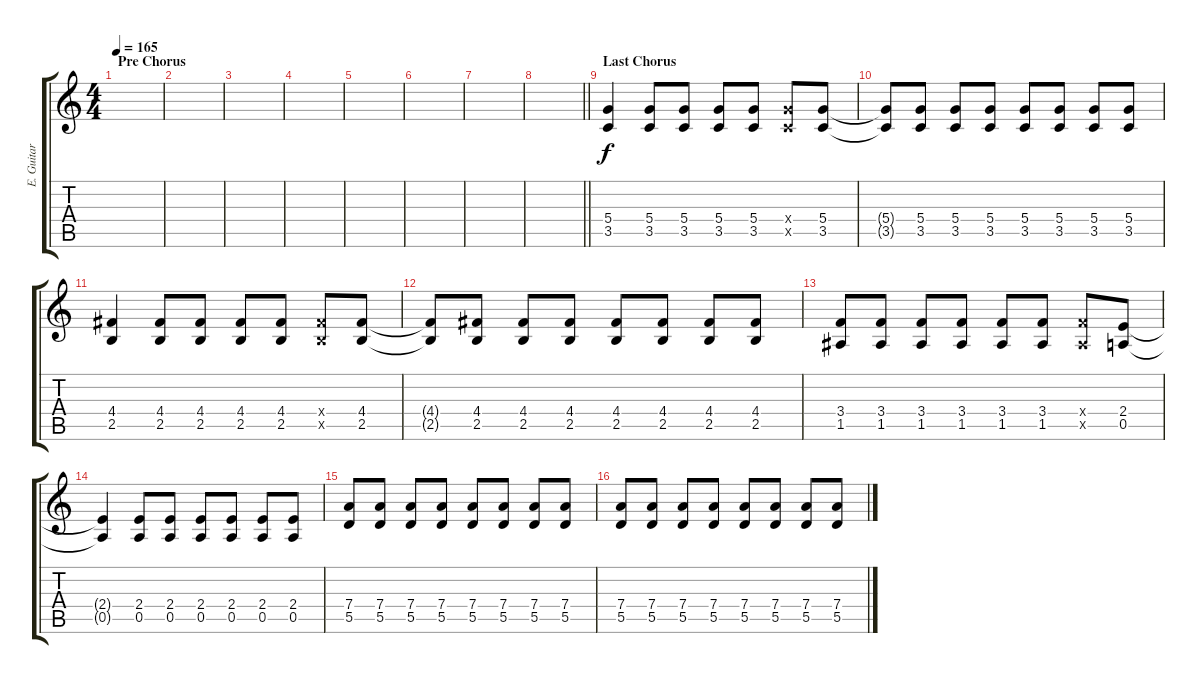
\track ("E. Guitar Lead" "E. Guitar ") {instrument overdrivenguitar}
\staff {score tabs}
\tuning (E4 B3 G3 D3 A2 E2) {hide}
\ts (4 4)
\section ("" "Pre Chorus")
\tempo 165
\clef g2
\ks c
|
|
|
|
|
|
|
\barLineRight lightlight
|
\section ("" "Last Chorus")
(5.4 3.5).4 (5.4 3.5).8 (5.4 3.5).8 (5.4 3.5).8 (5.4 3.5).8 (5.4{x} 3.5{x}).8 (5.4 3.5).8 |
(5.4{t} 3.5{t}).8 (5.4 3.5).8 (5.4 3.5).8 (5.4 3.5).8 (5.4 3.5).8 (5.4 3.5).8 (5.4 3.5).8 (5.4 3.5).8 |
(4.4 2.5).4 (4.4 2.5).8 (4.4 2.5).8 (4.4 2.5).8 (4.4 2.5).8 (4.4{x} 2.5{x}).8 (4.4 2.5).8 |
(4.4{t} 2.5{t}).8 (4.4 2.5).8 (4.4 2.5).8 (4.4 2.5).8 (4.4 2.5).8 (4.4 2.5).8 (4.4 2.5).8 (4.4 2.5).8 |
(3.4 1.5).8 (3.4 1.5).8 (3.4 1.5).8 (3.4 1.5).8 (3.4 1.5).8 (3.4 1.5).8 (3.4{x} 1.5{x}).8 (2.4 0.5).8 |
(2.4{t} 0.5{t}).4 (2.4 0.5).8 (2.4 0.5).8 (2.4 0.5).8 (2.4 0.5).8 (2.4 0.5).8 (2.4 0.5).8 |
(7.4 5.5).8 (7.4 5.5).8 (7.4 5.5).8 (7.4 5.5).8 (7.4 5.5).8 (7.4 5.5).8 (7.4 5.5).8 (7.4 5.5).8 |
(7.4 5.5).8 (7.4 5.5).8 (7.4 5.5).8 (7.4 5.5).8 (7.4 5.5).8 (7.4 5.5).8 (7.4 5.5).8 (7.4 5.5).8
